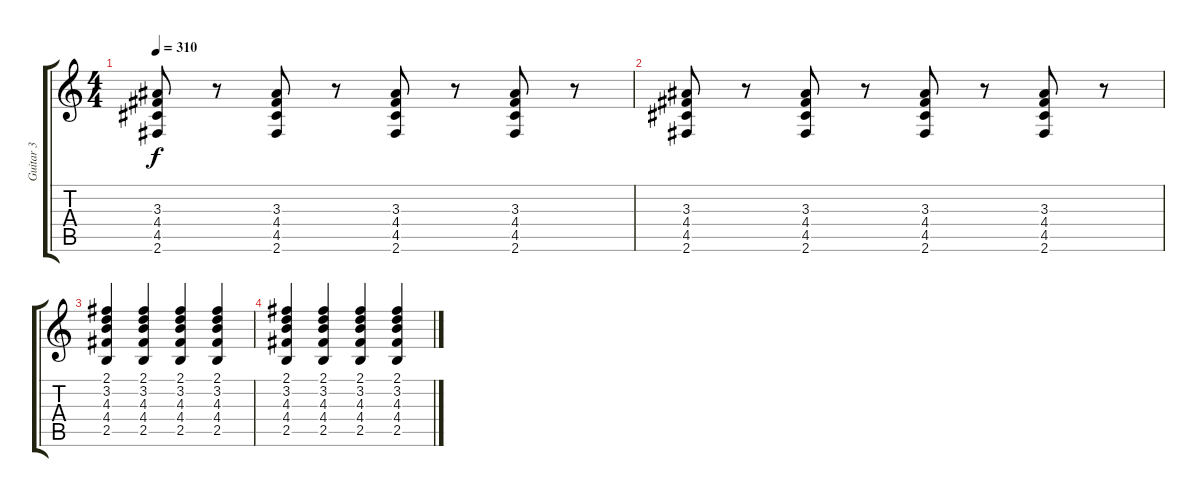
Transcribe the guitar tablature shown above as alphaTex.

\track ("Guitar 3" "Guitar 3") {instrument distortionguitar}
\staff {score tabs}
\tuning (E4 B3 G3 D3 A2 E2) {hide}
\ts (4 4)
\tempo 310
\clef g2
\ks c
(3.3 4.4 4.5 2.6).8{dy f} r.8 (3.3 4.4 4.5 2.6).8 r.8 (3.3 4.4 4.5 2.6).8 r.8 (3.3 4.4 4.5 2.6).8 r.8 |
(3.3 4.4 4.5 2.6).8 r.8 (3.3 4.4 4.5 2.6).8 r.8 (3.3 4.4 4.5 2.6).8 r.8 (3.3 4.4 4.5 2.6).8 r.8 |
(2.1 3.2 4.3 4.4 2.5).4 (2.1 3.2 4.3 4.4 2.5).4 (2.1 3.2 4.3 4.4 2.5).4 (2.1 3.2 4.3 4.4 2.5).4 |
(2.1 3.2 4.3 4.4 2.5).4 (2.1 3.2 4.3 4.4 2.5).4 (2.1 3.2 4.3 4.4 2.5).4 (2.1 3.2 4.3 4.4 2.5).4
